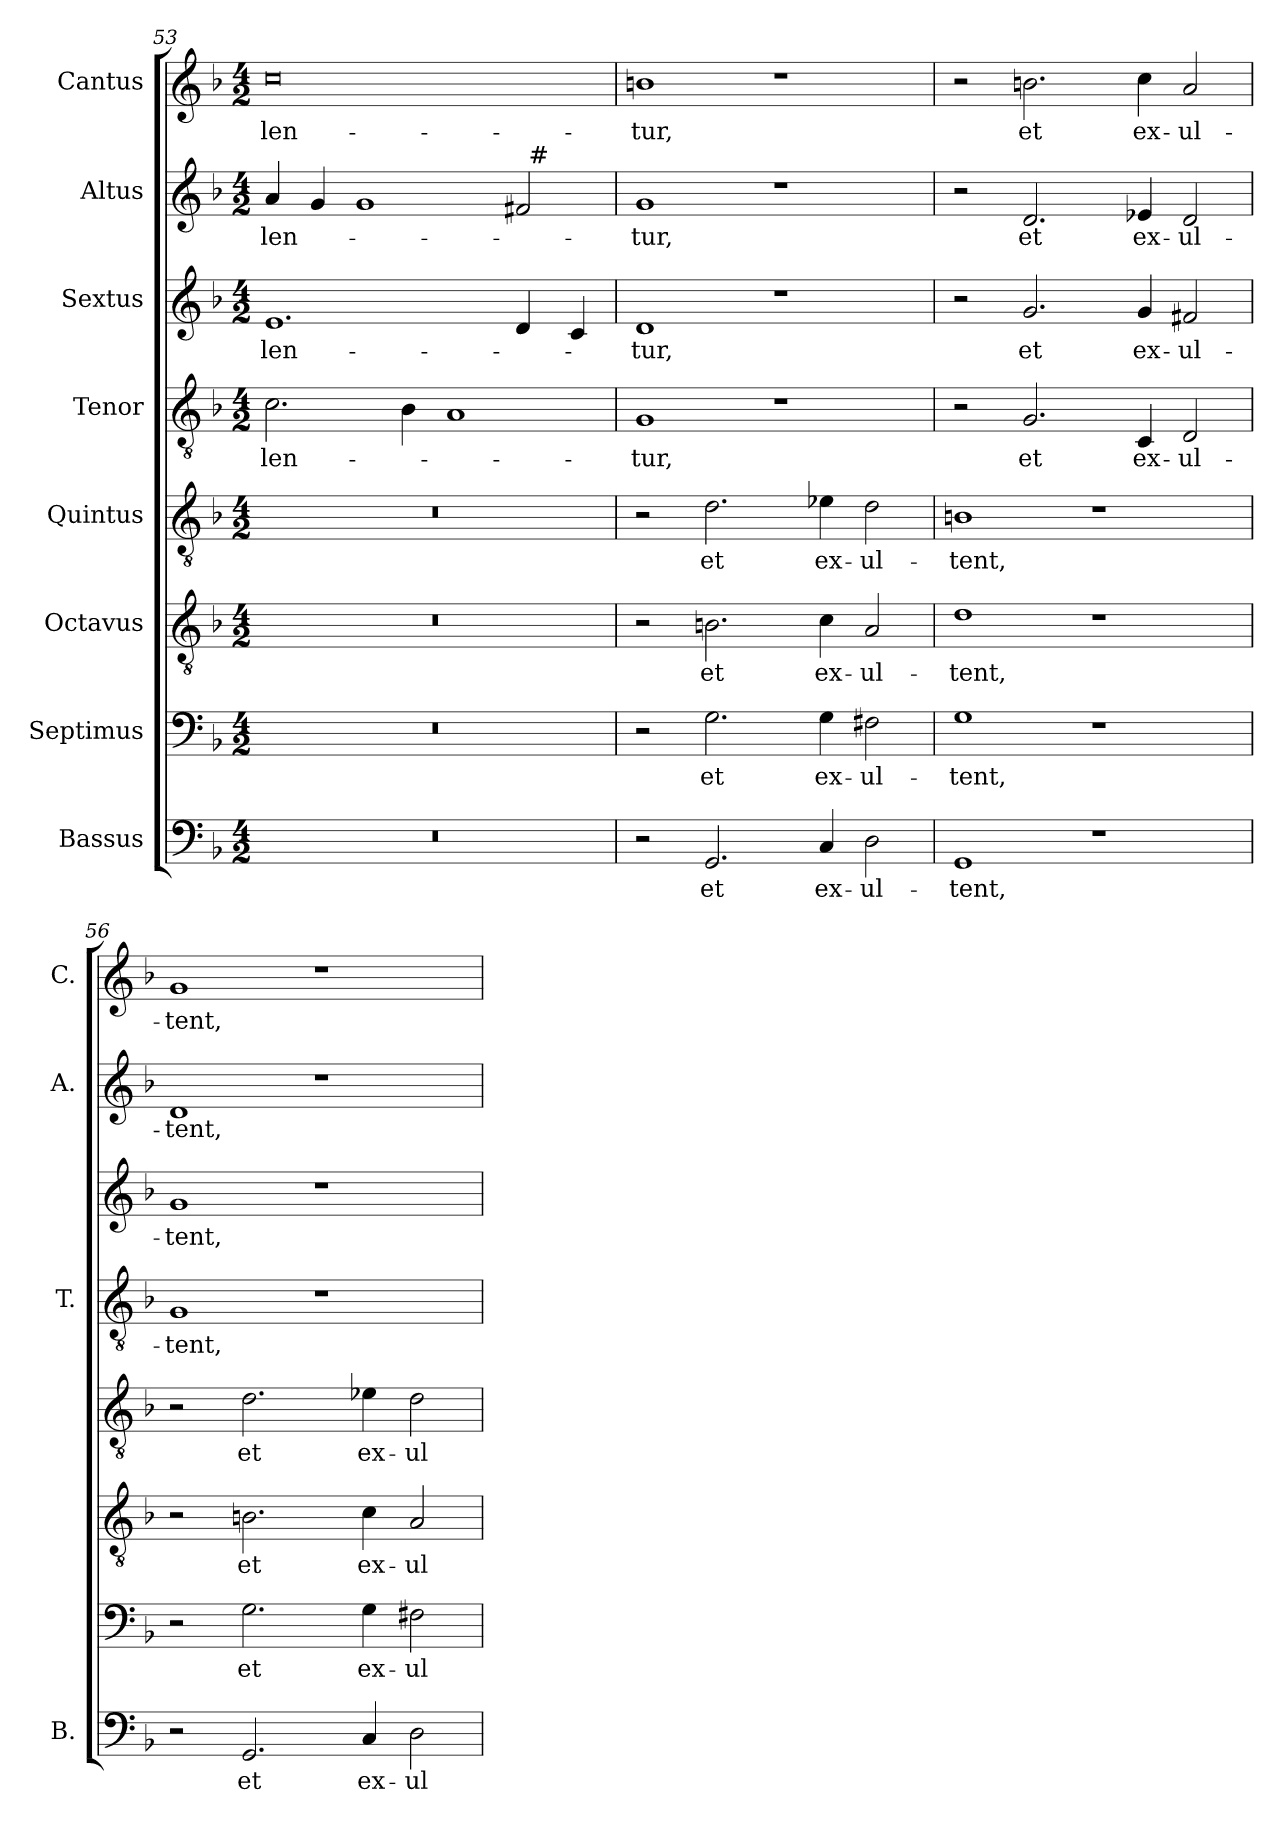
**kern	**text	**kern	**text	**kern	**text	**kern	**text	**kern	**text	**kern	**text	**kern	**text	**kern	**text
*part8	*part8	*part7	*part7	*part6	*part6	*part5	*part5	*part4	*part4	*part3	*part3	*part2	*part2	*part1	*part1
*staff8	*staff8	*staff7	*staff7	*staff6	*staff6	*staff5	*staff5	*staff4	*staff4	*staff3	*staff3	*staff2	*staff2	*staff1	*staff1
*I"Bassus	*	*I"Septimus	*	*I"Octavus	*	*I"Quintus	*	*I"Tenor	*	*I"Sextus	*	*I"Altus	*	*I"Cantus	*
*I'B.	*	*	*	*	*	*	*	*I'T.	*	*	*	*I'A.	*	*I'C.	*
*clefF4	*	*clefF4	*	*clefGv2	*	*clefGv2	*	*clefGv2	*	*clefG2	*	*clefG2	*	*clefG2	*
*	*	*	*	*ITrd7c12	*	*ITrd7c12	*	*ITrd7c12	*	*	*	*	*	*	*
*k[b-]	*	*k[b-]	*	*k[b-]	*	*k[b-]	*	*k[b-]	*	*k[b-]	*	*k[b-]	*	*k[b-]	*
*d:	*	*d:	*	*d:	*	*d:	*	*d:	*	*d:	*	*d:	*	*d:	*
*M4/2	*	*M4/2	*	*M4/2	*	*M4/2	*	*M4/2	*	*M4/2	*	*M4/2	*	*M4/2	*
=53	=53	=53	=53	=53	=53	=53	=53	=53	=53	=53	=53	=53	=53	=53	=53
!LO:N:vis=1	!	!LO:N:vis=1	!	!LO:N:vis=1	!	!LO:N:vis=1	!	!	!LO:LY:b	!	!LO:LY:b	!	!LO:LY:b	!	!LO:LY:b
*	*	*	*	*	*	*	*	*	*	*	*	*^	*	*	*
0r	.	0r	.	0r	.	0r	.	2.C\	-len-	1.e	-len-	4a/	1ryy	-len-	0cc	-len-
.	.	.	.	.	.	.	.	.	.	.	.	4g/	.	.	.	.
.	.	.	.	.	.	.	.	.	.	.	.	1g	.	.	.	.
.	.	.	.	.	.	.	.	4BB-\	.	.	.	.	.	.	.	.
.	.	.	.	.	.	.	.	1AA	.	.	.	.	2ryy	.	.	.
.	.	.	.	.	.	.	.	.	.	4d/	.	2f#/	32ryy	.	.	.
!	!	!	!	!	!	!	!	!	!	!	!	!	!LO:TX:a:t=#	!	!	!
.	.	.	.	.	.	.	.	.	.	.	.	.	4...ryy	.	.	.
.	.	.	.	.	.	.	.	.	.	4c/	.	.	.	.	.	.
=54	=54	=54	=54	=54	=54	=54	=54	=54	=54	=54	=54	=54	=54	=54	=54	=54
!	!	!	!	!	!	!	!	!	!LO:LY:b	!	!LO:LY:b	!	!	!LO:LY:b	!	!LO:LY:b
*	*	*	*	*	*	*	*	*	*	*	*	*v	*v	*	*	*
2r	.	2r	.	2r	.	2r	.	1GG	-tur,	1d	-tur,	1g	-tur,	1bn	-tur,
!	!LO:LY:b	!	!LO:LY:b	!	!LO:LY:b	!	!LO:LY:b	!	!	!	!	!	!	!	!
2.GG/	et	2.G\	et	2.BBn\	et	2.D\	et	.	.	.	.	.	.	.	.
.	.	.	.	.	.	.	.	1r	.	1r	.	1r	.	1r	.
!	!LO:LY:b	!	!LO:LY:b	!	!LO:LY:b	!	!LO:LY:b	!	!	!	!	!	!	!	!
4C/	ex-	4G\	ex-	4C\	ex-	4E-X\	ex-	.	.	.	.	.	.	.	.
!	!LO:LY:b	!	!LO:LY:b	!	!LO:LY:b	!	!LO:LY:b	!	!	!	!	!	!	!	!
2D\	-ul-	2F#X\	-ul-	2AA/	-ul-	2D\	-ul-	.	.	.	.	.	.	.	.
!!LO:LB:g=z
=55	=55	=55	=55	=55	=55	=55	=55	=55	=55	=55	=55	=55	=55	=55	=55
!	!LO:LY:b	!	!LO:LY:b	!	!LO:LY:b	!	!LO:LY:b	!	!	!	!	!	!	!	!
1GG	-tent,	1G	-tent,	1D	-tent,	1BBn	-tent,	2r	.	2r	.	2r	.	2r	.
!	!	!	!	!	!	!	!	!	!LO:LY:b	!	!LO:LY:b	!	!LO:LY:b	!	!LO:LY:b
.	.	.	.	.	.	.	.	2.GG/	et	2.g/	et	2.d/	et	2.bn\	et
1r	.	1r	.	1r	.	1r	.	.	.	.	.	.	.	.	.
!	!	!	!	!	!	!	!	!	!LO:LY:b	!	!LO:LY:b	!	!LO:LY:b	!	!LO:LY:b
.	.	.	.	.	.	.	.	4CC/	ex-	4g/	ex-	4e-X/	ex-	4cc\	ex-
!	!	!	!	!	!	!	!	!	!LO:LY:b	!	!LO:LY:b	!	!LO:LY:b	!	!LO:LY:b
.	.	.	.	.	.	.	.	2DD/	-ul-	2f#X/	-ul-	2d/	-ul-	2a/	-ul-
=56	=56	=56	=56	=56	=56	=56	=56	=56	=56	=56	=56	=56	=56	=56	=56
!	!	!	!	!	!	!	!	!	!LO:LY:b	!	!LO:LY:b	!	!LO:LY:b	!	!LO:LY:b
2r	.	2r	.	2r	.	2r	.	1GG	-tent,	1g	-tent,	1d	-tent,	1g	-tent,
!	!LO:LY:b	!	!LO:LY:b	!	!LO:LY:b	!	!LO:LY:b	!	!	!	!	!	!	!	!
2.GG/	et	2.G\	et	2.BBn\	et	2.D\	et	.	.	.	.	.	.	.	.
.	.	.	.	.	.	.	.	1r	.	1r	.	1r	.	1r	.
!	!LO:LY:b	!	!LO:LY:b	!	!LO:LY:b	!	!LO:LY:b	!	!	!	!	!	!	!	!
4C/	ex-	4G\	ex-	4C\	ex-	4E-X\	ex-	.	.	.	.	.	.	.	.
!	!LO:LY:b	!	!LO:LY:b	!	!LO:LY:b	!	!LO:LY:b	!	!	!	!	!	!	!	!
2D\	-ul-	2F#X\	-ul-	2AA/	-ul-	2D\	-ul-	.	.	.	.	.	.	.	.
=	=	=	=	=	=	=	=	=	=	=	=	=	=	=	=
*-	*-	*-	*-	*-	*-	*-	*-	*-	*-	*-	*-	*-	*-	*-	*-
